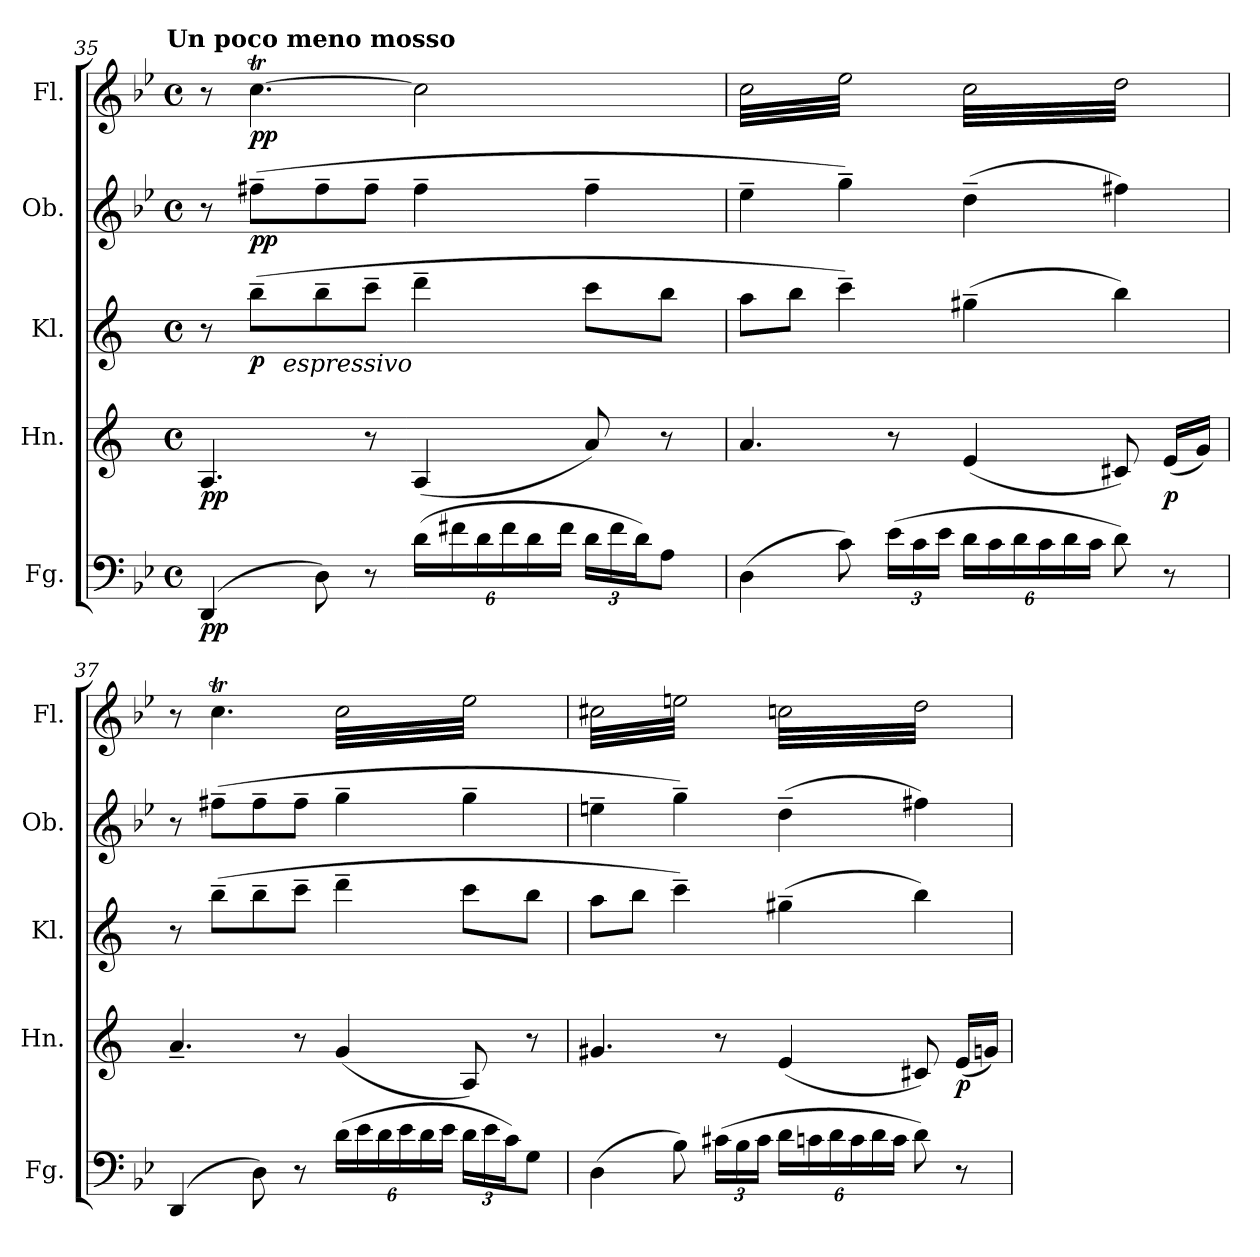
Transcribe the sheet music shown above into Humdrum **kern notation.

**kern	**dynam	**kern	**dynam	**kern	**dynam	**kern	**dynam	**kern	**dynam
*part5	*part5	*part4	*part4	*part3	*part3	*part2	*part2	*part1	*part1
*staff5	*staff5	*staff4	*staff4	*staff3	*staff3	*staff2	*staff2	*staff1	*staff1
*I"Fg.	*	*I"Hn.	*	*I"Kl.	*	*I"Ob.	*	*I"Fl.	*
*I'Fg.	*	*I'Hn.	*	*I'Kl.	*	*I'Ob.	*	*I'Fl.	*
*clefF4	*	*clefG2	*	*clefG2	*	*clefG2	*	*clefG2	*
*	*	*ITrd4c7	*	*ITrd1c2	*	*	*	*	*
*k[b-e-]	*	*k[b-]	*	*k[b-e-]	*	*k[b-e-]	*	*k[b-e-]	*
*g:	*	*	*	*	*	*g:	*	*g:	*
!!LO:TX:omd:t=Un poco meno mosso
*M4/4	*	*M4/4	*	*M4/4	*	*M4/4	*	*M4/4	*
*met(c)	*	*met(c)	*	*met(c)	*	*met(c)	*	*met(c)	*
*MM84	*	*MM84	*	*MM84	*	*MM84	*	*MM84	*
=35	=35	=35	=35	=35	=35	=35	=35	=35	=35
!	!LO:DY:b	!	!LO:DY:b	!	!	!	!	!	!
*	*	*	*	*^	*	*	*	*	*
(>4DD/	pp	4.D/	pp	8r	8.ryy	.	8r	.	8r	.
!	!	!	!	!	!	!LO:DY:b	!	!LO:DY:b	!	!LO:DY:b
.	.	.	.	(>8aa~\L	.	p	(>8ff#X~\L	pp	[4.ccT\	pp
!	!	!	!	!	!LO:TX:b:i:t=espressivo	!	!	!	!	!
.	.	.	.	.	2ryy	.	.	.	.	.
8D\)	.	.	.	8aa~\	.	.	8ff#~\	.	.	.
8r	.	8r	.	8bb-~\J	.	.	8ff#~\J	.	.	.
*Xbrackettup	*	*	*	*	*	*	*	*	*	*
(>24d\LL	.	(<4D/	.	4ccc~\	.	.	4ff#~\	.	2cc\]	.
24f#X\	.	.	.	.	.	.	.	.	.	.
24d\	.	.	.	.	.	.	.	.	.	.
24f#\	.	.	.	.	.	.	.	.	.	.
24d\	.	.	.	.	.	.	.	.	.	.
.	.	.	.	.	4ryy	.	.	.	.	.
24f#\JJ	.	.	.	.	.	.	.	.	.	.
24d\LL	.	8d/)	.	8bb-\L	.	.	4ff#~\	.	.	.
24f#\	.	.	.	.	.	.	.	.	.	.
24d\J)	.	.	.	.	.	.	.	.	.	.
8A\J	.	8r	.	8aa\J	.	.	.	.	.	.
.	.	.	.	.	16ryy	.	.	.	.	.
*	*	*	*	*v	*v	*	*	*	*	*
=36	=36	=36	=36	=36	=36	=36	=36	=36	=36
*	*	*	*	*	*	*	*	*tremolo	*
(>4D\	.	4.d/	.	8gg\L	.	4ee-~\	.	(>32cc\LLL	.
.	.	.	.	.	.	.	.	32ee-\)	.
.	.	.	.	.	.	.	.	32cc\	.
.	.	.	.	.	.	.	.	32ee-\)	.
.	.	.	.	8aa\J	.	.	.	32cc\	.
.	.	.	.	.	.	.	.	32ee-\)	.
.	.	.	.	.	.	.	.	32cc\	.
.	.	.	.	.	.	.	.	32ee-\)	.
8c\)	.	.	.	4bb-~\)	.	4gg~\)	.	32cc\	.
.	.	.	.	.	.	.	.	32ee-\)	.
.	.	.	.	.	.	.	.	32cc\	.
.	.	.	.	.	.	.	.	32ee-\)	.
(>24e-\LL	.	8r	.	.	.	.	.	32cc\	.
.	.	.	.	.	.	.	.	32ee-\)	.
24c\	.	.	.	.	.	.	.	.	.
.	.	.	.	.	.	.	.	32cc\	.
24e-\JJ	.	.	.	.	.	.	.	.	.
.	.	.	.	.	.	.	.	32ee-\)JJJ	.
24d\LL	.	(<4A/	.	(>4ff#X~\	.	(>4dd~\	.	(>32cc\LLL	.
.	.	.	.	.	.	.	.	32dd\)	.
24c\	.	.	.	.	.	.	.	.	.
.	.	.	.	.	.	.	.	32cc\	.
24d\	.	.	.	.	.	.	.	.	.
.	.	.	.	.	.	.	.	32dd\)	.
24c\	.	.	.	.	.	.	.	32cc\	.
.	.	.	.	.	.	.	.	32dd\)	.
24d\	.	.	.	.	.	.	.	.	.
.	.	.	.	.	.	.	.	32cc\	.
24c\JJ	.	.	.	.	.	.	.	.	.
.	.	.	.	.	.	.	.	32dd\)	.
8d\)	.	8F#X/)	.	4aa\)	.	4ff#X\)	.	32cc\	.
.	.	.	.	.	.	.	.	32dd\)	.
.	.	.	.	.	.	.	.	32cc\	.
.	.	.	.	.	.	.	.	32dd\)	.
!	!	!	!LO:DY:b	!	!	!	!	!	!
8r	.	(<16A/LL	p	.	.	.	.	32cc\	.
.	.	.	.	.	.	.	.	32dd\)	.
.	.	16c/JJ)	.	.	.	.	.	32cc\	.
.	.	.	.	.	.	.	.	32dd\)JJJ	.
*	*	*	*	*	*	*	*	*Xtremolo	*
=37	=37	=37	=37	=37	=37	=37	=37	=37	=37
(>4DD/	.	4.d~/	.	8r	.	8r	.	8r	.
.	.	.	.	.	.	.	.	.	.
.	.	.	.	.	.	.	.	.	.
.	.	.	.	.	.	.	.	.	.
.	.	.	.	(>8aa~\L	.	(>8ff#X~\L	.	4.ccT\	.
.	.	.	.	.	.	.	.	.	.
.	.	.	.	.	.	.	.	.	.
.	.	.	.	.	.	.	.	.	.
8D\)	.	.	.	8aa~\	.	8ff#~\	.	.	.
8r	.	8r	.	8bb-~\J	.	8ff#~\J	.	.	.
*	*	*	*	*	*	*	*	*tremolo	*
(>24d\LL	.	(<4c/	.	4ccc~\	.	4gg~\	.	(>32cc\LLL	.
.	.	.	.	.	.	.	.	32ee-\)	.
24e-\	.	.	.	.	.	.	.	.	.
.	.	.	.	.	.	.	.	32cc\	.
24d\	.	.	.	.	.	.	.	.	.
.	.	.	.	.	.	.	.	32ee-\)	.
24e-\	.	.	.	.	.	.	.	32cc\	.
.	.	.	.	.	.	.	.	32ee-\)	.
24d\	.	.	.	.	.	.	.	.	.
.	.	.	.	.	.	.	.	32cc\	.
24e-\JJ	.	.	.	.	.	.	.	.	.
.	.	.	.	.	.	.	.	32ee-\)	.
24d\LL	.	8D/)	.	8bb-\L	.	4gg~\	.	32cc\	.
.	.	.	.	.	.	.	.	32ee-\)	.
24e-\	.	.	.	.	.	.	.	.	.
.	.	.	.	.	.	.	.	32cc\	.
24c\J)	.	.	.	.	.	.	.	.	.
.	.	.	.	.	.	.	.	32ee-\)	.
8G\J	.	8r	.	8aa\J	.	.	.	32cc\	.
.	.	.	.	.	.	.	.	32ee-\)	.
.	.	.	.	.	.	.	.	32cc\	.
.	.	.	.	.	.	.	.	32ee-\)JJJ	.
=38	=38	=38	=38	=38	=38	=38	=38	=38	=38
(>4D\	.	4.c#X/	.	8gg\L	.	4een~\	.	(>32cc#X\LLL	.
.	.	.	.	.	.	.	.	32een\)	.
.	.	.	.	.	.	.	.	32cc#X\	.
.	.	.	.	.	.	.	.	32een\)	.
.	.	.	.	8aa\J	.	.	.	32cc#X\	.
.	.	.	.	.	.	.	.	32een\)	.
.	.	.	.	.	.	.	.	32cc#X\	.
.	.	.	.	.	.	.	.	32een\)	.
8B-\)	.	.	.	4bb-~\)	.	4gg~\)	.	32cc#X\	.
.	.	.	.	.	.	.	.	32een\)	.
.	.	.	.	.	.	.	.	32cc#X\	.
.	.	.	.	.	.	.	.	32een\)	.
(>24c#X\LL	.	8r	.	.	.	.	.	32cc#X\	.
.	.	.	.	.	.	.	.	32een\)	.
24B-\	.	.	.	.	.	.	.	.	.
.	.	.	.	.	.	.	.	32cc#X\	.
24c#\JJ	.	.	.	.	.	.	.	.	.
.	.	.	.	.	.	.	.	32een\)JJJ	.
24d\LL	.	(<4A/	.	(>4ff#X~\	.	(>4dd~\	.	(>32ccn\LLL	.
.	.	.	.	.	.	.	.	32dd\)	.
24cn\	.	.	.	.	.	.	.	.	.
.	.	.	.	.	.	.	.	32ccn\	.
24d\	.	.	.	.	.	.	.	.	.
.	.	.	.	.	.	.	.	32dd\)	.
24c\	.	.	.	.	.	.	.	32ccn\	.
.	.	.	.	.	.	.	.	32dd\)	.
24d\	.	.	.	.	.	.	.	.	.
.	.	.	.	.	.	.	.	32ccn\	.
24c\JJ	.	.	.	.	.	.	.	.	.
.	.	.	.	.	.	.	.	32dd\)	.
8d\)	.	8F#X/)	.	4aa\)	.	4ff#X\)	.	32ccn\	.
.	.	.	.	.	.	.	.	32dd\)	.
.	.	.	.	.	.	.	.	32ccn\	.
.	.	.	.	.	.	.	.	32dd\)	.
!	!	!	!LO:DY:b	!	!	!	!	!	!
8r	.	(<16A/LL	p	.	.	.	.	32ccn\	.
.	.	.	.	.	.	.	.	32dd\)	.
.	.	16cn/JJ)	.	.	.	.	.	32ccn\	.
.	.	.	.	.	.	.	.	32dd\)JJJ	.
*	*	*	*	*	*	*	*	*Xtremolo	*
.	.	.	.	.	.	.	.	.	.
.	.	.	.	.	.	.	.	.	.
.	.	.	.	.	.	.	.	.	.
.	.	.	.	.	.	.	.	.	.
.	.	.	.	.	.	.	.	.	.
.	.	.	.	.	.	.	.	.	.
.	.	.	.	.	.	.	.	.	.
.	.	.	.	.	.	.	.	.	.
=	=	=	=	=	=	=	=	=	=
*-	*-	*-	*-	*-	*-	*-	*-	*-	*-
